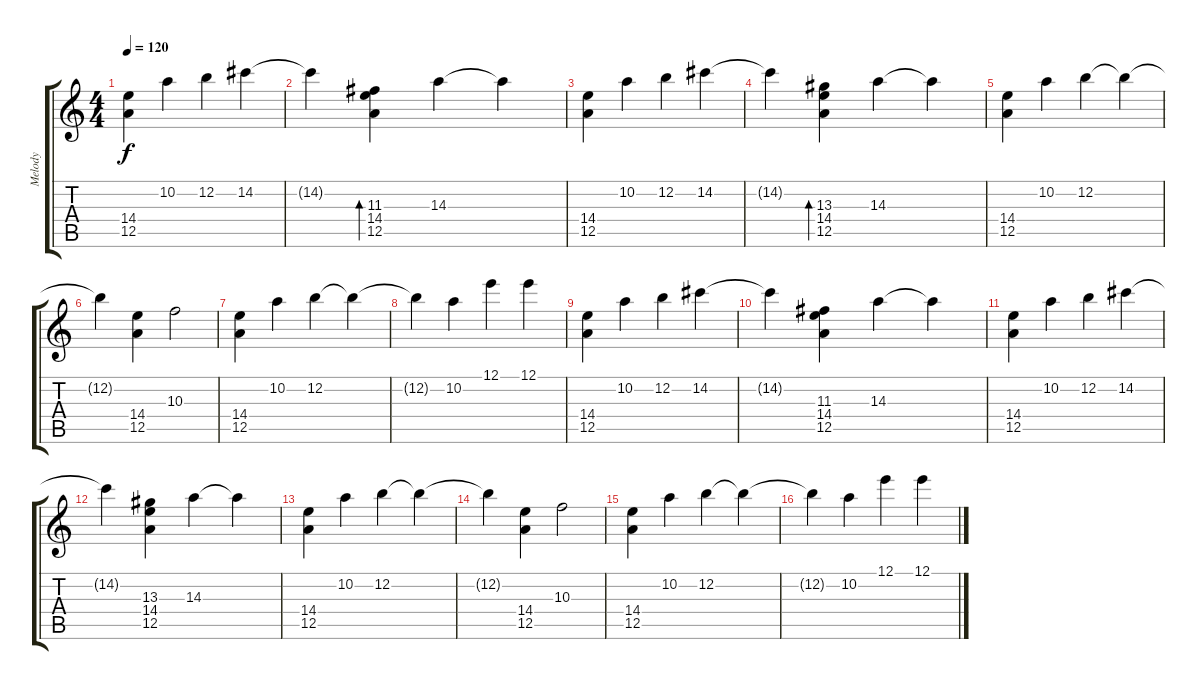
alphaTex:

\track ("Melody" "Melody") {instrument electricguitarjazz}
\staff {score tabs}
\tuning (E4 B3 G3 D3 A2 E2) {hide}
\ts (4 4)
\tempo 120
\clef g2
\ks c
(14.4 12.5).4{dy f} 10.2.4 12.2.4 14.2.4 |
14.2{t}.4 (11.3 14.4 12.5).4{bd 240} 14.3.4 14.3{t}.4 |
(14.4 12.5).4 10.2.4 12.2.4 14.2.4 |
14.2{t}.4 (13.3 14.4 12.5).4{bd 240} 14.3.4 14.3{t}.4 |
(14.4 12.5).4 10.2.4 12.2.4 12.2{t}.4 |
12.2{t}.4 (14.4 12.5).4 10.3.2 |
(14.4 12.5).4 10.2.4 12.2.4 12.2{t}.4 |
12.2{t}.4 10.2.4 12.1.4 12.1.4 |
(14.4 12.5).4 10.2.4 12.2.4 14.2.4 |
14.2{t}.4 (11.3 14.4 12.5).4 14.3.4 14.3{t}.4 |
(14.4 12.5).4 10.2.4 12.2.4 14.2.4 |
14.2{t}.4 (13.3 14.4 12.5).4 14.3.4 14.3{t}.4 |
(14.4 12.5).4 10.2.4 12.2.4 12.2{t}.4 |
12.2{t}.4 (14.4 12.5).4 10.3.2 |
(14.4 12.5).4 10.2.4 12.2.4 12.2{t}.4 |
12.2{t}.4 10.2.4 12.1.4 12.1.4
